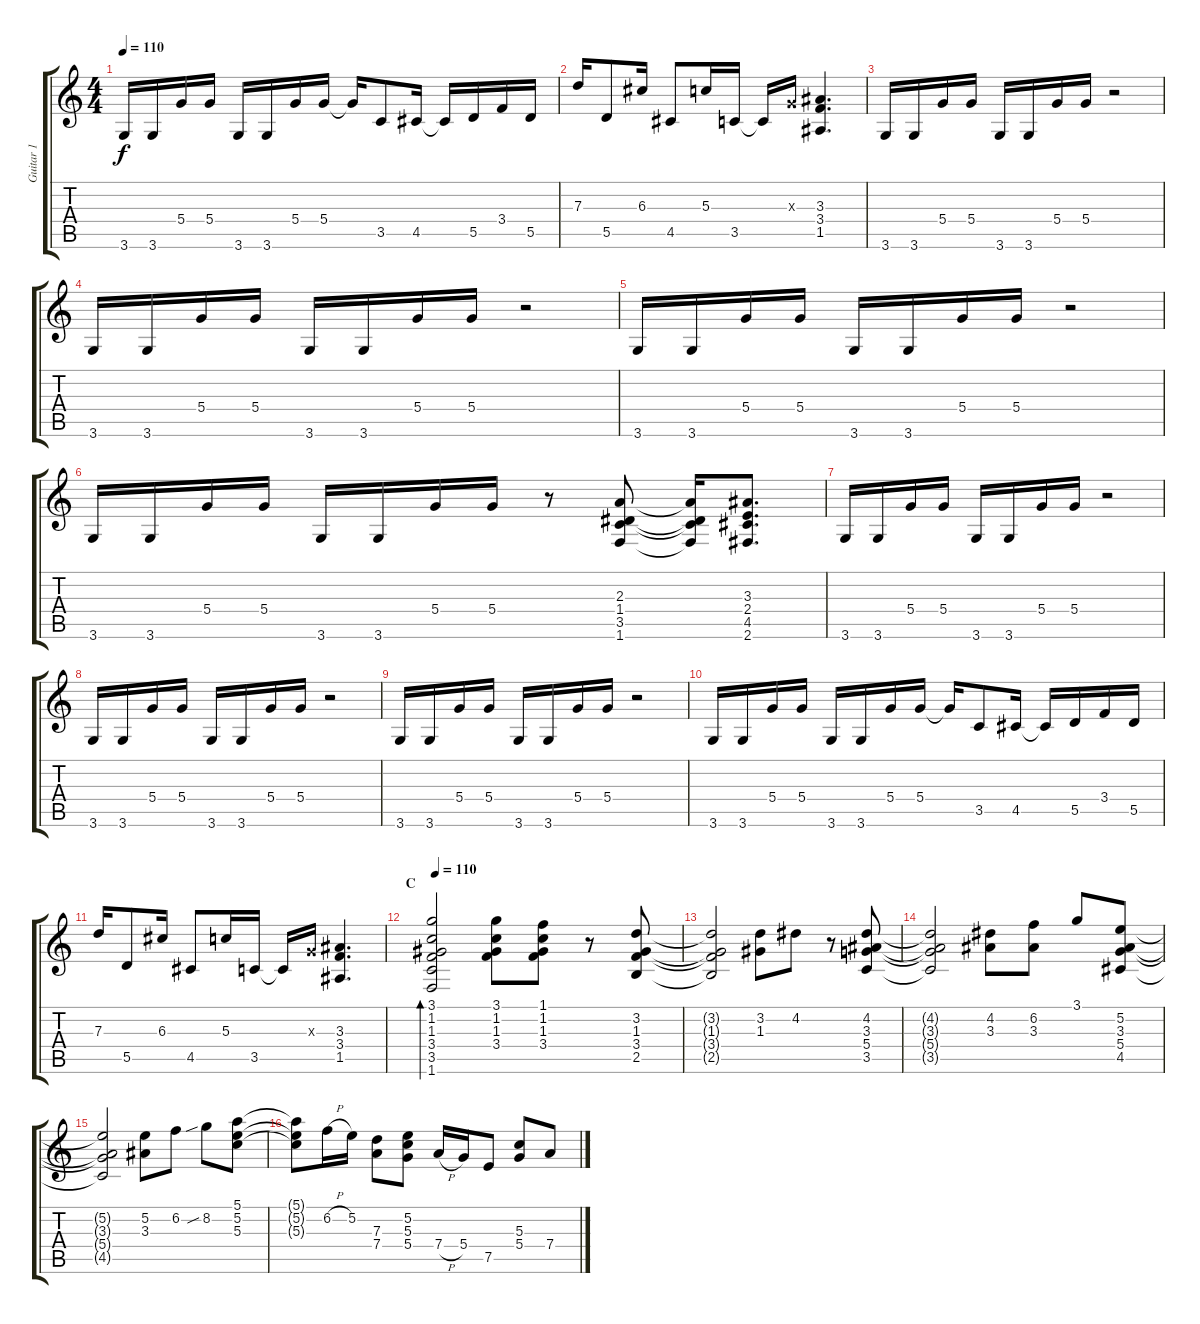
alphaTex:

\track ("Guitar 1" "Guitar 1") {instrument distortionguitar}
\staff {score tabs}
\tuning (E4 B3 G3 D3 A2 E2) {hide}
\ts (4 4)
\tempo 110
\clef g2
\ks c
3.6.16{dy f} 3.6.16 5.4.16 5.4.16 3.6.16 3.6.16 5.4.16 5.4.16 5.4{t}.16 3.5.8 4.5.16 4.5{t}.16 5.5.16 3.4.16 5.5.16 |
7.3.16 5.5.8 6.3.16 4.5.8 5.3.16 3.5.16 3.5{t}.16 0.3{x}.16 (3.3 3.4 1.5).4{d} |
3.6.16 3.6.16 5.4.16 5.4.16 3.6.16 3.6.16 5.4.16 5.4.16 r.2 |
3.6.16 3.6.16 5.4.16 5.4.16 3.6.16 3.6.16 5.4.16 5.4.16 r.2 |
3.6.16 3.6.16 5.4.16 5.4.16 3.6.16 3.6.16 5.4.16 5.4.16 r.2 |
3.6.16 3.6.16 5.4.16 5.4.16 3.6.16 3.6.16 5.4.16 5.4.16 r.8 (2.3 1.4 3.5 1.6).8 (2.3{t} 1.4{t} 3.5{t} 1.6{t}).16 (3.3 2.4 4.5 2.6).8{d} |
3.6.16 3.6.16 5.4.16 5.4.16 3.6.16 3.6.16 5.4.16 5.4.16 r.2 |
3.6.16 3.6.16 5.4.16 5.4.16 3.6.16 3.6.16 5.4.16 5.4.16 r.2 |
3.6.16 3.6.16 5.4.16 5.4.16 3.6.16 3.6.16 5.4.16 5.4.16 r.2 |
3.6.16 3.6.16 5.4.16 5.4.16 3.6.16 3.6.16 5.4.16 5.4.16 5.4{t}.16 3.5.8 4.5.16 4.5{t}.16 5.5.16 3.4.16 5.5.16 |
7.3.16 5.5.8 6.3.16 4.5.8 5.3.16 3.5.16 3.5{t}.16 0.3{x}.16 (3.3 3.4 1.5).4{d} |
\section ("" "C")
\tempo 110
(3.1 1.2 1.3 3.4 3.5 1.6).2{bd 120} (3.1 1.2 1.3 3.4).8 (1.1 1.2 1.3 3.4).8 r.8 (3.2 1.3 3.4 2.5).8 |
(3.2{t} 1.3{t} 3.4{t} 2.5{t}).2 (3.2 1.3).8 4.2.8 r.8 (4.2 3.3 5.4 3.5).8 |
(4.2{t} 3.3{t} 5.4{t} 3.5{t}).2 (4.2 3.3).8 (6.2 3.3).8 3.1.8 (5.2 3.3 5.4 4.5).8 |
(5.2{t} 3.3{t} 5.4{t} 4.5{t}).2 (5.2 3.3).8 6.2.8 8.2{sib}.8 (5.1 5.2 5.3).8 |
(5.1{t} 5.2{t} 5.3{t}).8 6.2{h}.16 5.2.16 (7.3 7.4).8 (5.2 5.3 5.4).8 7.4{h}.16 5.4.16 7.5.8 (5.3 5.4).8 7.4.8
